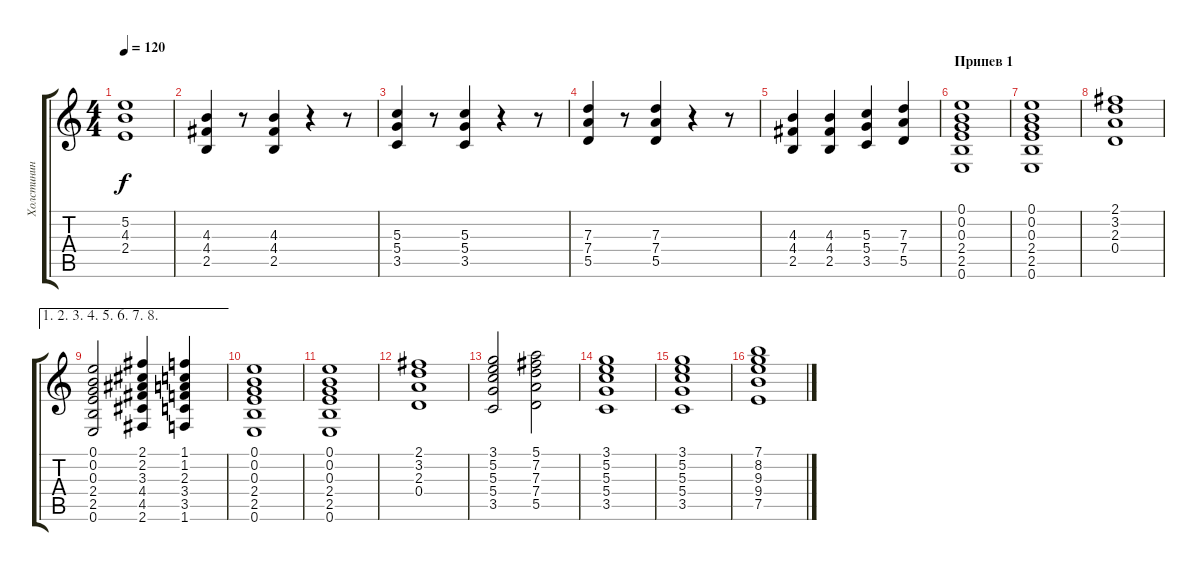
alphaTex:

\track ("Холстинин" "Холстинин") {instrument overdrivenguitar}
\staff {score tabs}
\tuning (E4 B3 G3 D3 A2 E2) {hide}
\ts (4 4)
\tempo 120
\clef g2
\ks c
(5.2 4.3 2.4).1{dy f} |
(4.3 4.4 2.5).4 r.8 (4.3 4.4 2.5).4 r.4 r.8 |
(5.3 5.4 3.5).4 r.8 (5.3 5.4 3.5).4 r.4 r.8 |
(7.3 7.4 5.5).4 r.8 (7.3 7.4 5.5).4 r.4 r.8 |
(4.3 4.4 2.5).4 (4.3 4.4 2.5).4 (5.3 5.4 3.5).4 (7.3 7.4 5.5).4 |
\section ("" "Припев 1")
(0.1 0.2 0.3 2.4 2.5 0.6).1 |
(0.1 0.2 0.3 2.4 2.5 0.6).1 |
(2.1 3.2 2.3 0.4).1 |
\ae (1 2 3 4 5 6 7 8)
(0.1 0.2 0.3 2.4 2.5 0.6).2 (2.1 2.2 3.3 4.4 4.5 2.6).4 (1.1 1.2 2.3 3.4 3.5 1.6).4 |
(0.1 0.2 0.3 2.4 2.5 0.6).1 |
(0.1 0.2 0.3 2.4 2.5 0.6).1 |
(2.1 3.2 2.3 0.4).1 |
(3.1 5.2 5.3 5.4 3.5).2 (5.1 7.2 7.3 7.4 5.5).2 |
(3.1 5.2 5.3 5.4 3.5).1 |
(3.1 5.2 5.3 5.4 3.5).1 |
(7.1 8.2 9.3 9.4 7.5).1
